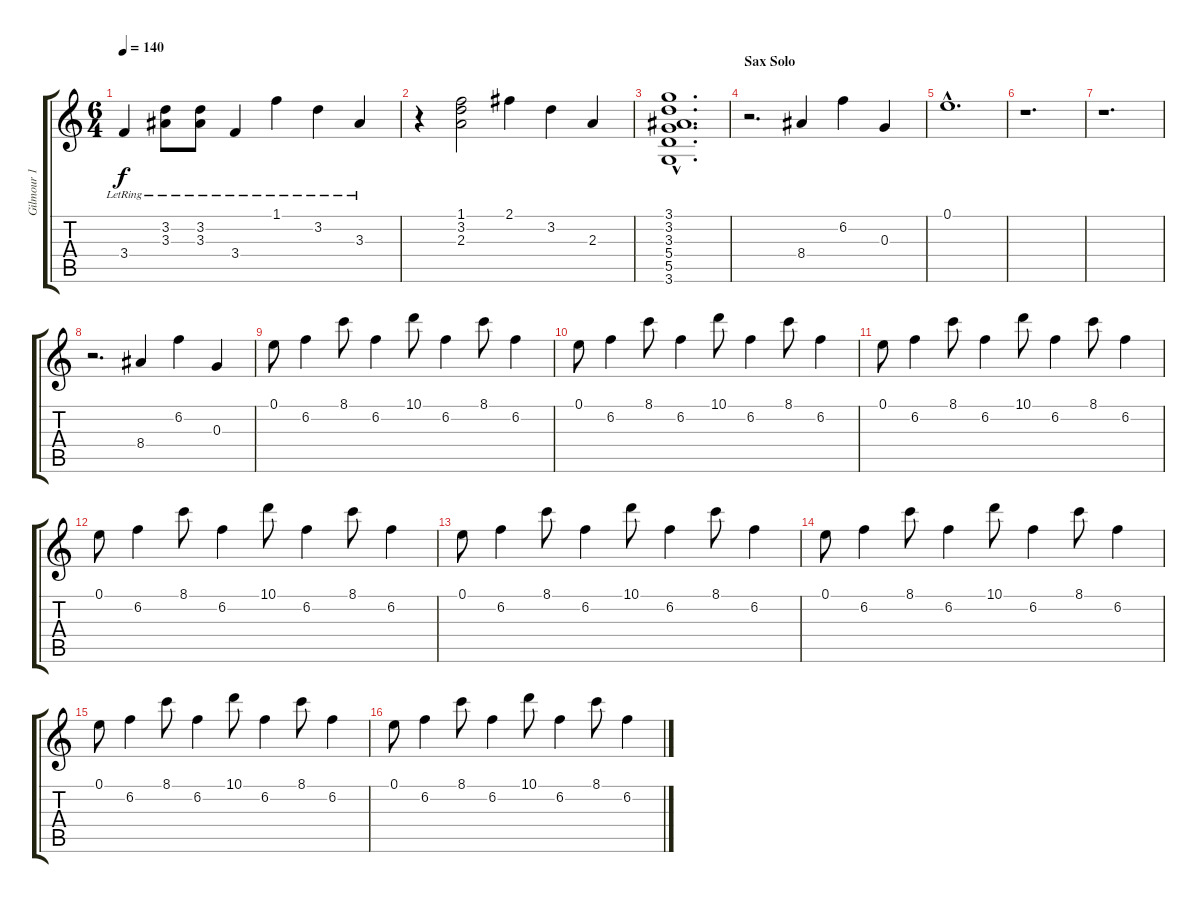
\track ("Gilmour 1" "Gilmour 1") {instrument electricguitarclean}
\staff {score tabs}
\tuning (E4 B3 G3 D3 A2 E2) {hide}
\ts (6 4)
\tempo 140
\clef g2
\ks c
3.4{lr}.4{dy f} (3.2{lr} 3.3{lr}).8 (3.2{lr} 3.3{lr}).8 3.4{lr}.4 1.1{lr}.4 3.2{lr}.4 3.3{lr}.4 |
r.4 (1.1 3.2 2.3).2 2.1.4 3.2.4 2.3.4 |
(3.1{hac} 3.2{hac} 3.3{hac} 5.4{hac} 5.5{hac} 3.6{hac}).1{d} |
\section ("" "Sax Solo")
r.2{d} 8.4.4 6.2.4 0.3.4 |
0.1{hac}.1{d} |
r.1{d} |
r.1{d} |
r.2{d} 8.4.4 6.2.4 0.3.4 |
0.1.8 6.2.4 8.1.8 6.2.4 10.1.8 6.2.4 8.1.8 6.2.4 |
0.1.8 6.2.4 8.1.8 6.2.4 10.1.8 6.2.4 8.1.8 6.2.4 |
0.1.8 6.2.4 8.1.8 6.2.4 10.1.8 6.2.4 8.1.8 6.2.4 |
0.1.8 6.2.4 8.1.8 6.2.4 10.1.8 6.2.4 8.1.8 6.2.4 |
0.1.8 6.2.4 8.1.8 6.2.4 10.1.8 6.2.4 8.1.8 6.2.4 |
0.1.8 6.2.4 8.1.8 6.2.4 10.1.8 6.2.4 8.1.8 6.2.4 |
0.1.8 6.2.4 8.1.8 6.2.4 10.1.8 6.2.4 8.1.8 6.2.4 |
0.1.8 6.2.4 8.1.8 6.2.4 10.1.8 6.2.4 8.1.8 6.2.4
